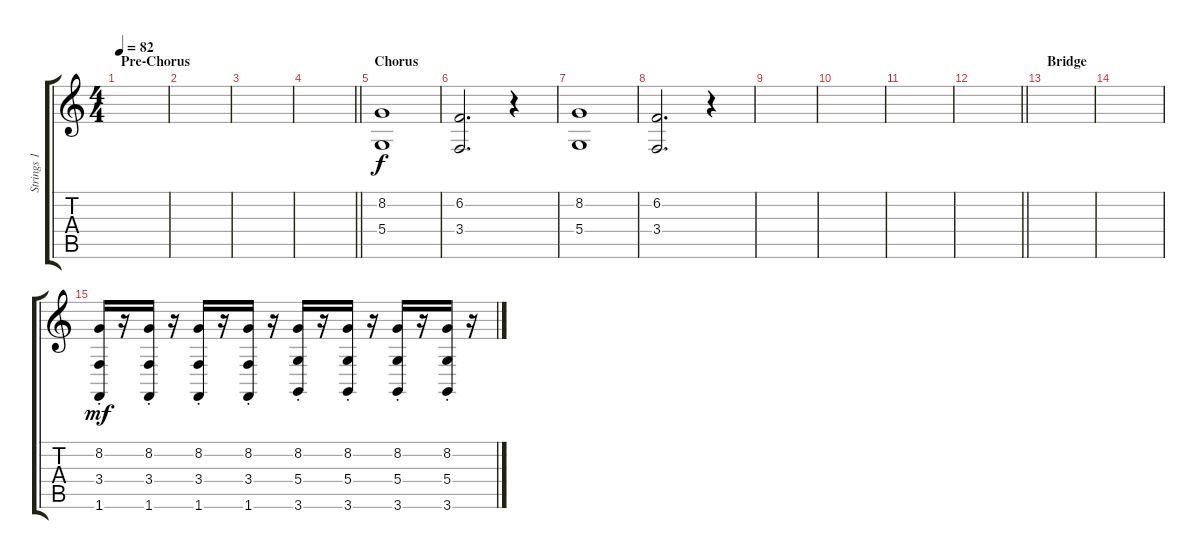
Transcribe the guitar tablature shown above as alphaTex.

\track ("Strings 1" "Strings 1") {instrument stringensemble1}
\staff {score tabs}
\tuning (E4 B3 G3 D3 A2 E2) {hide}
\ts (4 4)
\section ("" "Pre-Chorus")
\tempo 82
\clef g2
\ks c
|
|
|
\barLineRight lightlight
|
\section ("" "Chorus")
(8.2 5.4).1 |
(6.2 3.4).2{d} r.4 |
(8.2 5.4).1 |
(6.2 3.4).2{d} r.4 |
|
|
|
\barLineRight lightlight
|
\section ("" "Bridge")
|
|
(8.2{st} 3.4{st} 1.6{st}).16{dy mf} r.16 (8.2{st} 3.4{st} 1.6{st}).16 r.16 (8.2{st} 3.4{st} 1.6{st}).16 r.16 (8.2{st} 3.4{st} 1.6{st}).16 r.16 (8.2{st} 5.4{st} 3.6{st}).16 r.16 (8.2{st} 5.4{st} 3.6{st}).16 r.16 (8.2{st} 5.4{st} 3.6{st}).16 r.16 (8.2{st} 5.4{st} 3.6{st}).16 r.16
